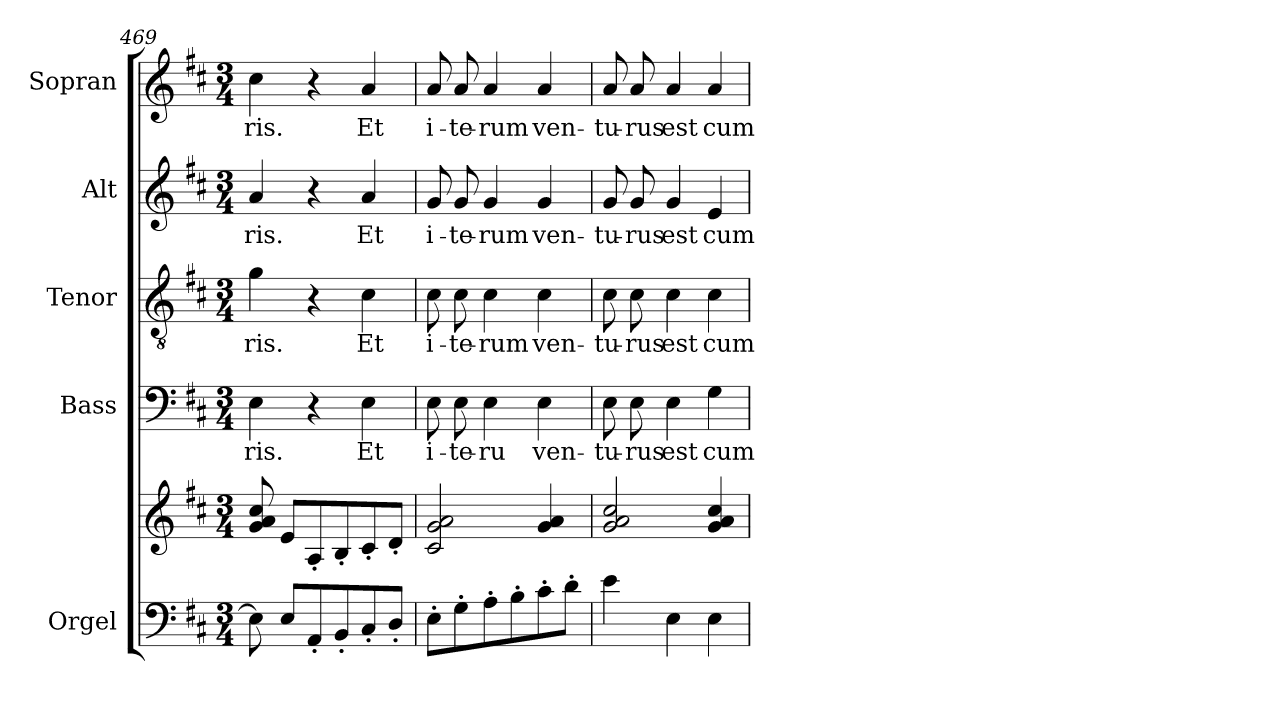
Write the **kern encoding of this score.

**kern	**kern	**kern	**text	**kern	**text	**kern	**text	**kern	**text
*part5	*part5	*part4	*part4	*part3	*part3	*part2	*part2	*part1	*part1
*staff6	*staff5	*staff4	*staff4	*staff3	*staff3	*staff2	*staff2	*staff1	*staff1
*I"Orgel	*	*I"Bass	*	*I"Tenor	*	*I"Alt	*	*I"Sopran	*
*I'Org.	*	*I'B.	*	*I'T.	*	*I'A.	*	*I'S.	*
*clefF4	*clefG2	*clefF4	*	*clefGv2	*	*clefG2	*	*clefG2	*
*k[f#c#]	*k[f#c#]	*k[f#c#]	*	*k[f#c#]	*	*k[f#c#]	*	*k[f#c#]	*
*D:	*D:	*D:	*	*D:	*	*D:	*	*D:	*
*M3/4	*M3/4	*M3/4	*	*M3/4	*	*M3/4	*	*M3/4	*
=469	=469	=469	=469	=469	=469	=469	=469	=469	=469
!	!	!	!LO:LY:b	!	!LO:LY:b	!	!LO:LY:b	!	!LO:LY:b
8E\]	8g/ 8a/ 8cc#/	4E\	-ris.	4g\	-ris.	4a/	-ris.	4cc#\	-ris.
8E/L	8e/L	.	.	.	.	.	.	.	.
8AA'</	8A'</	4r	.	4r	.	4r	.	4r	.
8BB'</	8B'</	.	.	.	.	.	.	.	.
!	!	!	!LO:LY:b	!	!LO:LY:b	!	!LO:LY:b	!	!LO:LY:b
8C#'</	8c#'</	4E\	Et	4c#\	Et	4a/	Et	4a/	Et
8D'</J	8d'</J	.	.	.	.	.	.	.	.
!!LO:LB:g=z
=470	=470	=470	=470	=470	=470	=470	=470	=470	=470
!	!	!	!LO:LY:b	!	!LO:LY:b	!	!LO:LY:b	!	!LO:LY:b
8E'>\L	2c#/ 2g/ 2a/	8E\	i-	8c#\	i-	8g/	i-	8a/	i-
!	!	!	!LO:LY:b	!	!LO:LY:b	!	!LO:LY:b	!	!LO:LY:b
8G'>\	.	8E\	-te-	8c#\	-te-	8g/	-te-	8a/	-te-
!	!	!	!LO:LY:b	!	!LO:LY:b	!	!LO:LY:b	!	!LO:LY:b
8A'>\	.	4E\	-ru	4c#\	-rum	4g/	-rum	4a/	-rum
8B'>\	.	.	.	.	.	.	.	.	.
!	!	!	!LO:LY:b	!	!LO:LY:b	!	!LO:LY:b	!	!LO:LY:b
8c#'>\	4g/ 4a/	4E\	ven-	4c#\	ven-	4g/	ven-	4a/	ven-
8d'>\J	.	.	.	.	.	.	.	.	.
=471	=471	=471	=471	=471	=471	=471	=471	=471	=471
!	!	!	!LO:LY:b	!	!LO:LY:b	!	!LO:LY:b	!	!LO:LY:b
4e\	2g/ 2a/ 2cc#/	8E\	-tu-	8c#\	-tu-	8g/	-tu-	8a/	-tu-
!	!	!	!LO:LY:b	!	!LO:LY:b	!	!LO:LY:b	!	!LO:LY:b
.	.	8E\	-rus	8c#\	-rus	8g/	-rus	8a/	-rus
!	!	!	!LO:LY:b	!	!LO:LY:b	!	!LO:LY:b	!	!LO:LY:b
4E\	.	4E\	est	4c#\	est	4g/	est	4a/	est
!	!	!	!LO:LY:b	!	!LO:LY:b	!	!LO:LY:b	!	!LO:LY:b
4E\	4g/ 4a/ 4cc#/	4G\	cum	4c#\	cum	4e/	cum	4a/	cum
=	=	=	=	=	=	=	=	=	=
*-	*-	*-	*-	*-	*-	*-	*-	*-	*-
